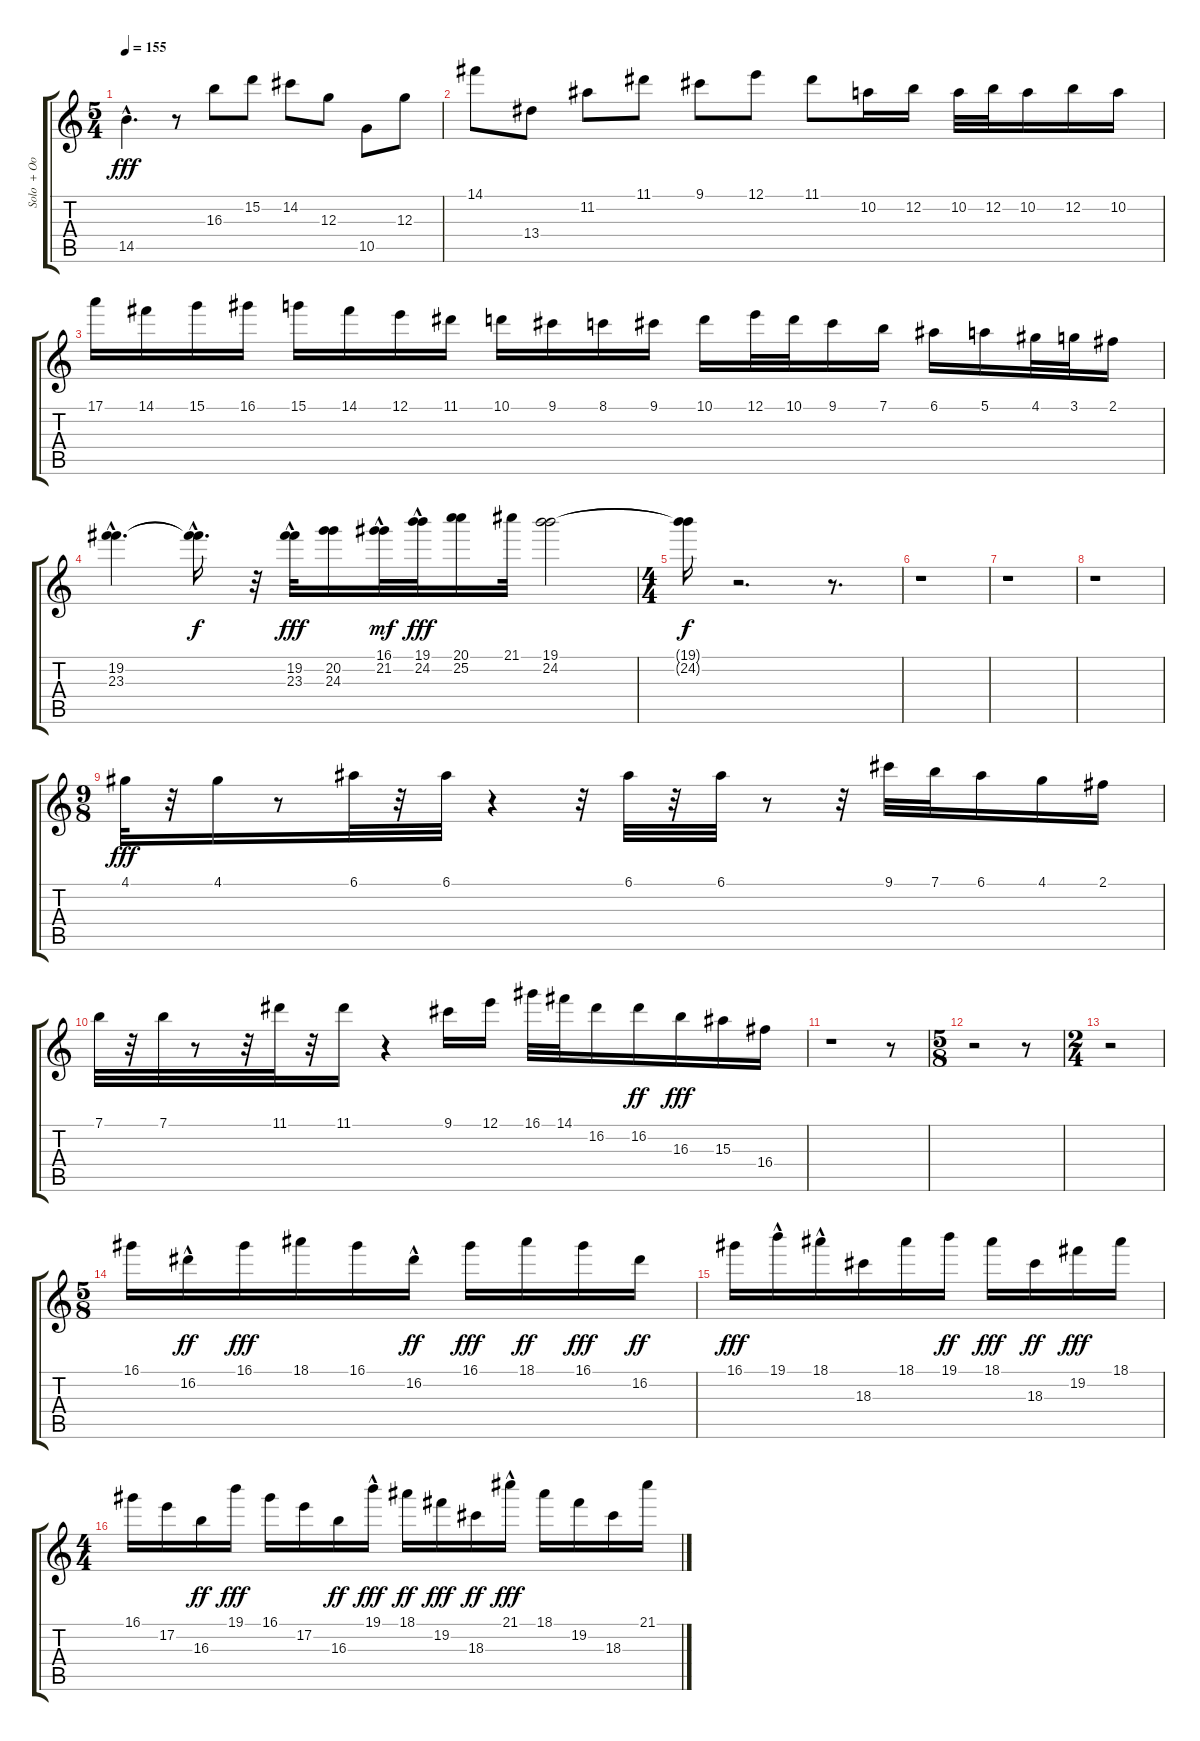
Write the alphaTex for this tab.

\track ("Solo  + Oohs +Strings       " "Solo  + Oo") {instrument overdrivenguitar}
\staff {score tabs}
\tuning (E4 B3 G3 D3 A2 E2) {hide}
\ts (5 4)
\tempo 155
\clef g2
\ks c
14.5{hac}.4{d dy fff} r.8 16.3.8 15.2.8 14.2.8 12.3.8 10.5.8 12.3.8 |
14.1.8 13.4.8 11.2.8 11.1.8 9.1.8 12.1.8 11.1.8 10.2.16 12.2.16 10.2.32 12.2.32 10.2.16 12.2.16 10.2.16 |
17.1.16 14.1.16 15.1.16 16.1.16 15.1.16 14.1.16 12.1.16 11.1.16 10.1.16 9.1.16 8.1.16 9.1.16 10.1.16 12.1.32 10.1.32 9.1.16 7.1.16 6.1.16 5.1.16 4.1.32 3.1.32 2.1.16 |
(19.2{hac} 23.3{hac}).4{d} (19.2{hac t} 23.3{hac t}).16{d dy f} r.32 (19.2{hac} 23.3{hac}).32{dy fff} (20.2 24.3).16 (16.1{hac} 21.2{hac}).32{dy mf} (19.1{hac} 24.2{hac}).32{dy fff} (20.1 25.2).16 21.1.32 (19.1 24.2).2 |
\ts (4 4)
(19.1{t} 24.2{t}).16{dy f} r.2{d} r.8{d} |
r.1 |
r.1 |
r.1 |
\ts (9 8)
4.1.32{dy fff volume 12 instrument voiceoohs} r.32 4.1.16 r.8 6.1.32 r.32 6.1.32 r.4 r.32 6.1.32 r.32 6.1.32 r.8 r.32 9.1.32 7.1.32 6.1.16 4.1.16 2.1.16 |
7.1.32 r.32 7.1.32 r.8 r.32 11.1.32 r.32 11.1.16 r.4 9.1.16 12.1.16 16.1.32 14.1.32 16.2.16 16.2.16{dy ff} 16.3.16{dy fff} 15.3.16 16.4.16 |
r.1 r.8 |
\ts (5 8)
r.2 r.8 |
\ts (2 4)
r.2 |
\ts (5 8)
16.1.16{volume 11} 16.2{hac}.16{dy ff} 16.1.16{dy fff} 18.1.16 16.1.16 16.2{hac}.16{dy ff} 16.1.16{dy fff} 18.1.16{dy ff} 16.1.16{dy fff} 16.2.16{dy ff} |
16.1.16{dy fff} 19.1{hac}.16 18.1{hac}.16 18.3.16 18.1.16 19.1.16{dy ff} 18.1.16{dy fff} 18.3.16{dy ff} 19.2.16{dy fff} 18.1.16 |
\ts (4 4)
16.1.16 17.2.16 16.3.16{dy ff} 19.1.16{dy fff} 16.1.16 17.2.16 16.3.16{dy ff} 19.1{hac}.16{dy fff} 18.1.16{dy ff} 19.2.16{dy fff} 18.3.16{dy ff} 21.1{hac}.16{dy fff} 18.1.16 19.2.16 18.3.16 21.1.16
